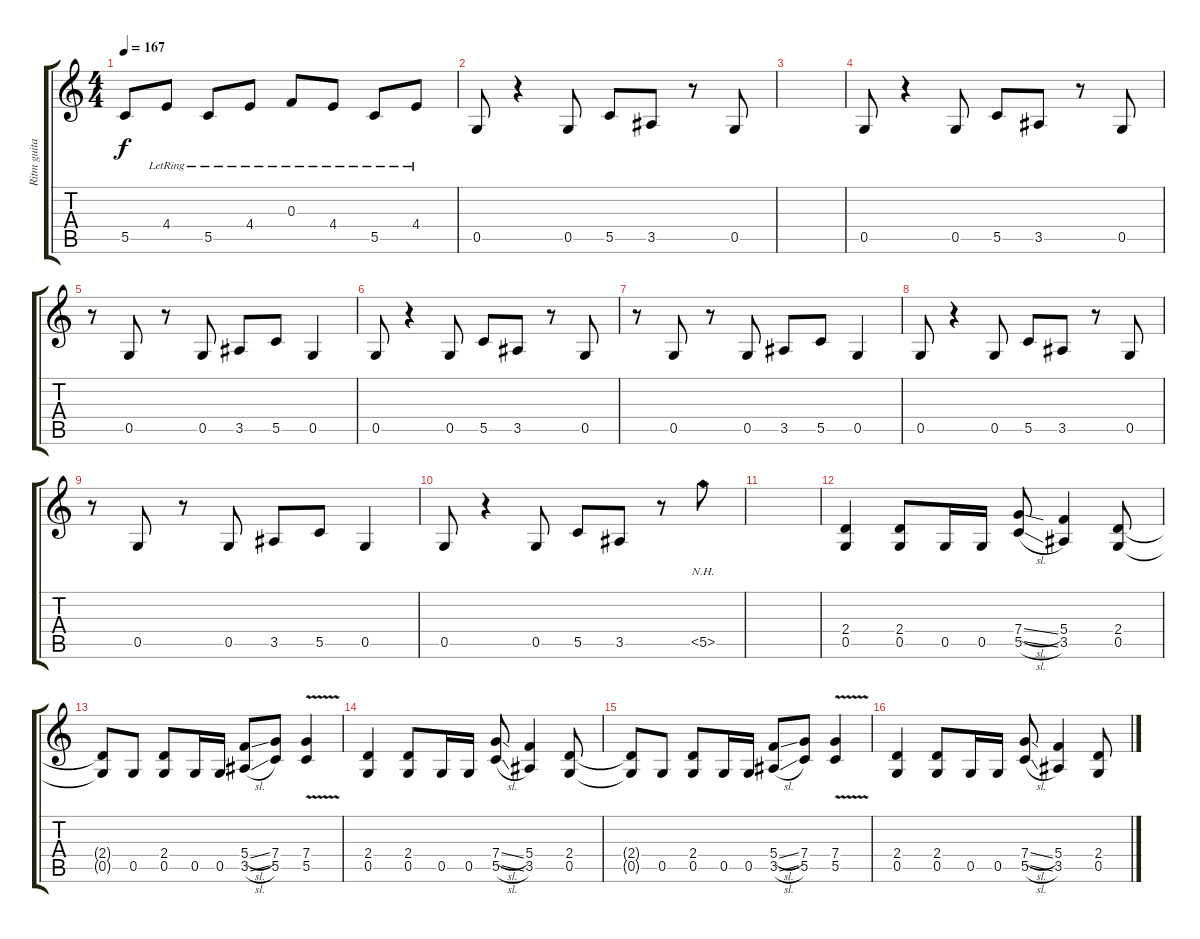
\track ("Ritm guitar" "Ritm guita") {instrument distortionguitar}
\staff {score tabs}
\tuning (D4 A3 F3 C3 G2 C2) {hide}
\ts (4 4)
\tempo 167
\clef g2
\ks c
5.5{t}.8{dy f} 4.4{lr}.8 5.5{lr}.8 4.4{lr}.8 0.3{lr}.8 4.4{lr}.8 5.5{lr}.8 4.4{lr}.8 |
0.5.8 r.4 0.5.8 5.5.8 3.5.8 r.8 0.5.8 |
|
0.5.8{instrument distortionguitar} r.4 0.5.8 5.5.8 3.5.8 r.8 0.5.8 |
r.8 0.5.8 r.8 0.5.8 3.5.8 5.5.8 0.5.4 |
0.5.8 r.4 0.5.8 5.5.8 3.5.8 r.8 0.5.8 |
r.8 0.5.8 r.8 0.5.8 3.5.8 5.5.8 0.5.4 |
0.5.8 r.4 0.5.8 5.5.8 3.5.8 r.8 0.5.8 |
r.8 0.5.8 r.8 0.5.8 3.5.8 5.5.8 0.5.4 |
0.5.8 r.4 0.5.8 5.5.8 3.5.8 r.8 5.5{nh}.8 |
|
(2.4 0.5).4 (2.4 0.5).8 0.5.16 0.5.16 (7.4{sl} 5.5{sl}).8 (5.4 3.5).4 (2.4 0.5).8 |
(2.4{t} 0.5{t}).8 0.5.8 (2.4 0.5).8 0.5.16 0.5.16 (5.4{sl} 3.5{sl}).8 (7.4 5.5).8 (7.4{v} 5.5).4 |
(2.4 0.5).4 (2.4 0.5).8 0.5.16 0.5.16 (7.4{sl} 5.5{sl}).8 (5.4 3.5).4 (2.4 0.5).8 |
(2.4{t} 0.5{t}).8 0.5.8 (2.4 0.5).8 0.5.16 0.5.16 (5.4{sl} 3.5{sl}).8 (7.4 5.5).8 (7.4{v} 5.5).4 |
(2.4 0.5).4 (2.4 0.5).8 0.5.16 0.5.16 (7.4{sl} 5.5{sl}).8 (5.4 3.5).4 (2.4 0.5).8
